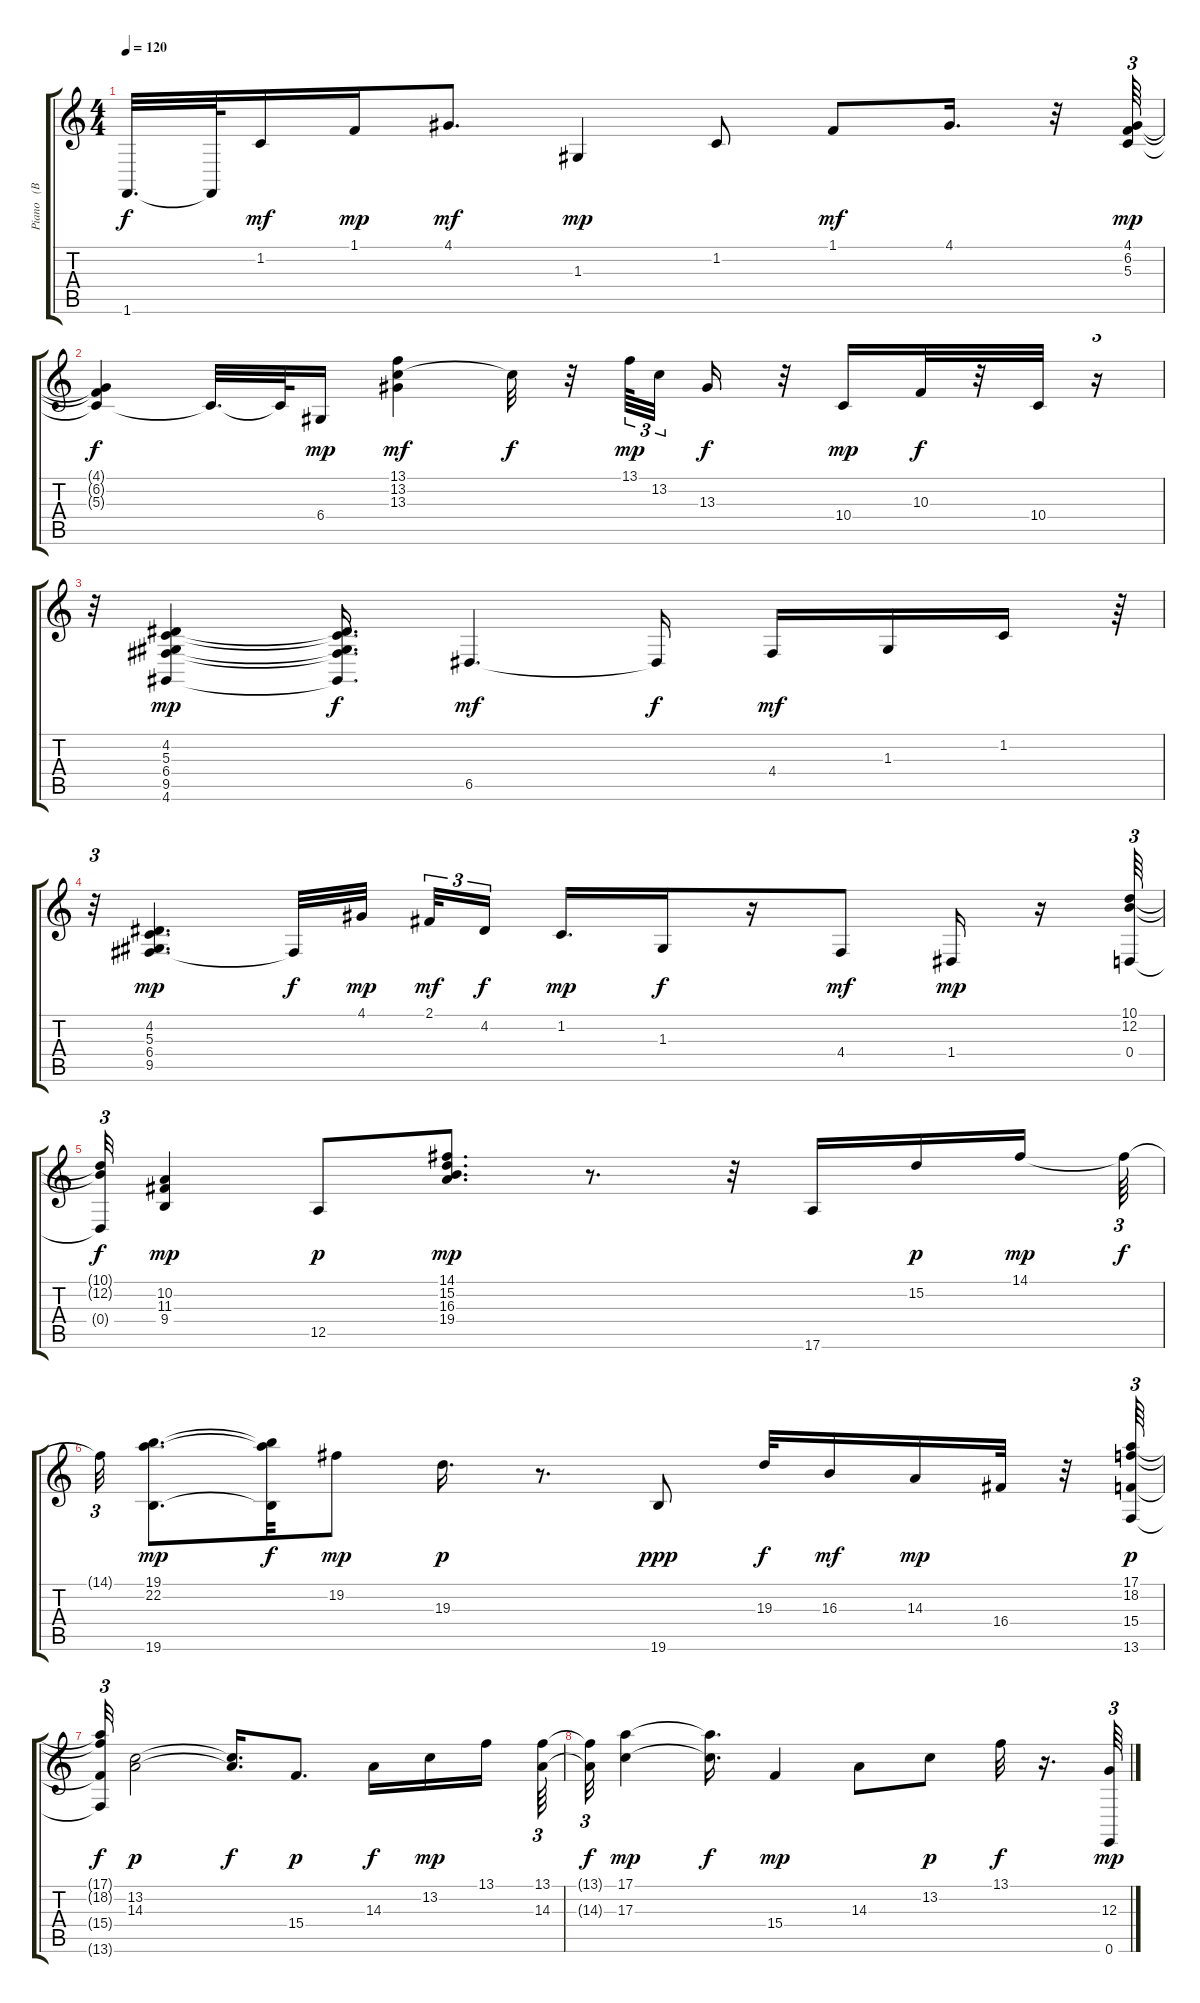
\track ("Piano   (BB)" "Piano   (B") {instrument electricpiano1}
\staff {score tabs}
\tuning (E4 B3 G3 D3 A2 E2) {hide}
\ts (4 4)
\tempo 120
\clef g2
\ks c
1.6{t}.32{d dy f} 1.6{t}.64 1.2.16{dy mf} 1.1.16{dy mp} 4.1.8{d dy mf} 1.3.4{dy mp} 1.2.8 1.1.8{dy mf} 4.1.16{d} r.32 (4.1 6.2 5.3).64{tu (3 2) dy mp} |
(4.1{t} 6.2{t} 5.3{t}).4{dy f} 5.3{t}.32{d} 5.3{t}.64 6.4.16{dy mp} (13.1 13.2 13.3).4{dy mf} 13.2{t}.32{dy f} r.32 13.1.64{tu (3 2) dy mp} 13.2.32{tu (3 2) beam splitsecondary} 13.3.16{dy f} r.32 10.4.16{dy mp} 10.3.32{dy f} r.32 10.4.32 r.16{tu (3 2)} |
r.32{tu (3 2)} (4.2 5.3 6.4 9.5 4.6).4{dy mp} (4.2{t} 5.3{t} 6.4{t} 9.5{t} 4.6{t}).16{d dy f} 6.5.4{d dy mf} 6.5{t}.16{dy f} 4.4.16{dy mf} 1.3.16 1.2.16 r.64{tu (3 2)} |
r.32{tu (3 2)} (4.2 5.3 6.4 9.5).4{d dy mp} 9.5{t}.32{dy f} 4.1.32{dy mp beam splitsecondary} 2.1.32{tu (3 2) dy mf} 4.2.16{tu (3 2) dy f} 1.2.16{d dy mp} 1.3.16{dy f} r.16 4.4.8{dy mf} 1.4.16{dy mp} r.16 (10.1 12.2 0.4).64{tu (3 2)} |
(10.1{t} 12.2{t} 0.4{t}).32{tu (3 2) dy f} (10.2 11.3 9.4).4{dy mp} 12.5.8{dy p} (14.1 15.2 16.3 19.4).8{d dy mp} r.8{d} r.32 17.6.16 15.2.16{dy p} 14.1.16{dy mp beam splitsecondary} 14.1{t}.64{tu (3 2) dy f} |
14.1{t}.32{tu (3 2)} (19.1 22.2 19.6).8{d dy mp} (19.1{t} 22.2{t} 19.6{t}).32{dy f} 19.2.8{dy mp} 19.3.16{d dy p} r.8{d} 19.6.8{dy ppp} 19.3.32{dy f} 16.3.16{dy mf} 14.3.16{dy mp} 16.4.32 r.32 (17.1 18.2 15.4 13.6).64{tu (3 2) dy p} |
(17.1{t} 18.2{t} 15.4{t} 13.6{t}).32{tu (3 2) dy f} (13.2 14.3).2{dy p} (13.2{t} 14.3{t}).16{d dy f} 15.4.8{d dy p} 14.3.16{dy f} 13.2.16{dy mp} 13.1.16{beam splitsecondary} (13.1 14.3).64{tu (3 2)} |
(13.1{t} 14.3{t}).32{tu (3 2) dy f} (17.1 17.3).4{dy mp} (17.1{t} 17.3{t}).16{d dy f} 15.4.4{dy mp} 14.3.8 13.2.8{dy p} 13.1.32{dy f} r.16{d} (12.3 0.6).64{tu (3 2) dy mp}
